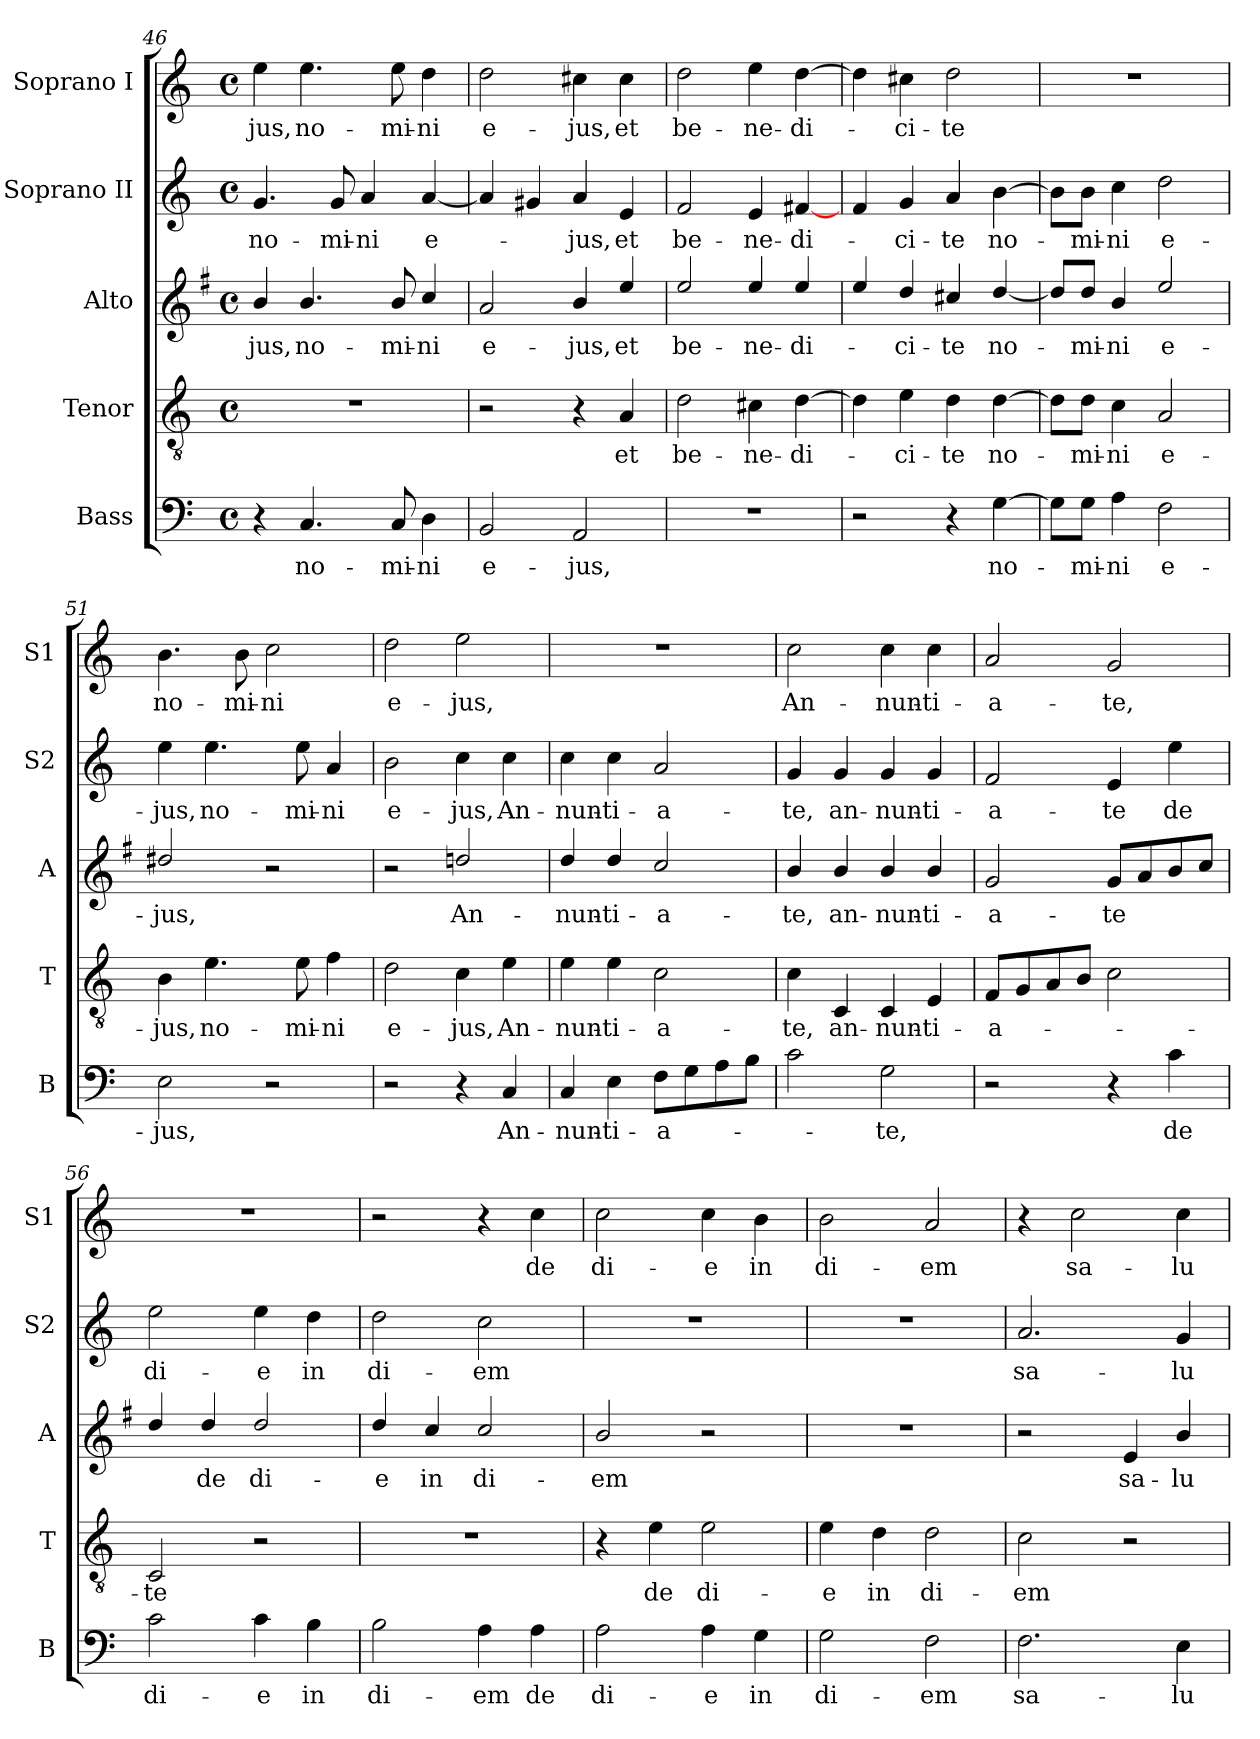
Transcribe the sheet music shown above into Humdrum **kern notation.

**kern	**text	**kern	**text	**kern	**text	**kern	**text	**kern	**text
*part5	*part5	*part4	*part4	*part3	*part3	*part2	*part2	*part1	*part1
*staff5	*staff5	*staff4	*staff4	*staff3	*staff3	*staff2	*staff2	*staff1	*staff1
*I"Bass	*	*I"Tenor	*	*I"Alto	*	*I"Soprano II	*	*I"Soprano I	*
*I'B	*	*I'T	*	*I'A	*	*I'S2	*	*I'S1	*
*clefF4	*	*clefGv2	*	*clefG2	*	*clefG2	*	*clefG2	*
*	*	*	*	*ITrd4c7	*	*	*	*	*
*k[]	*	*k[]	*	*k[]	*	*k[]	*	*k[]	*
*C:	*	*C:	*	*C:	*	*C:	*	*C:	*
*M4/4	*	*M4/4	*	*M4/4	*	*M4/4	*	*M4/4	*
*met(c)	*	*met(c)	*	*met(c)	*	*met(c)	*	*met(c)	*
=46	=46	=46	=46	=46	=46	=46	=46	=46	=46
4r	.	1r	.	4e/	-jus,	4.g/	no-	4ee\	-jus,
4.C/	no-	.	.	4.e/	no-	.	.	4.ee\	no-
.	.	.	.	.	.	8g/	-mi-	.	.
.	.	.	.	.	.	4a/	-ni	.	.
8C/	-mi-	.	.	8e/	-mi-	.	.	8ee\	-mi-
4D\	-ni	.	.	4f/	-ni	[<4a/	e-	4dd\	-ni
!!LO:PB:g=z
=47	=47	=47	=47	=47	=47	=47	=47	=47	=47
2BB/	e-	2r	.	2d/	e-	4a/]	.	2dd\	e-
.	.	.	.	.	.	4g#X/	.	.	.
2AA/	-jus,	4r	.	4e/	-jus,	4a/	-jus,	4cc#X\	-jus,
.	.	4A/	et	4a/	et	4e/	et	4cc#\	et
=48	=48	=48	=48	=48	=48	=48	=48	=48	=48
1r	.	2d\	be-	2a/	be-	2f/	be-	2dd\	be-
.	.	4c#X\	-ne-	4a/	-ne-	4e/	-ne-	4ee\	-ne-
.	.	[>4d\	-di-	4a/	-di-	[<4f#/	-di-	[>4dd\	-di-
=49	=49	=49	=49	=49	=49	=49	=49	=49	=49
2r	.	4d\]	.	4a/	.	4f/	.	4dd\]	.
.	.	4e\	-ci-	4g/	-ci-	4g/	-ci-	4cc#X\	-ci-
4r	.	4d\	-te	4f#X/	-te	4a/	-te	2dd\	-te
[>4G\	no-	[>4d\	no-	[<4g/	no-	[>4b\	no-	.	.
=50	=50	=50	=50	=50	=50	=50	=50	=50	=50
8G\L]	.	8d\L]	.	8g/L]	.	8b\L]	.	1r	.
8G\J	-mi-	8d\J	-mi-	8g/J	-mi-	8b\J	-mi-	.	.
4A\	-ni	4c\	-ni	4e/	-ni	4cc\	-ni	.	.
2F\	e-	2A/	e-	2a/	e-	2dd\	e-	.	.
=51	=51	=51	=51	=51	=51	=51	=51	=51	=51
2E\	-jus,	4B\	jus,	2g#X/	-jus,	4ee\	-jus,	4.b\	no-
.	.	4.e\	no-	.	.	4.ee\	no-	.	.
.	.	.	.	.	.	.	.	8b\	-mi-
2r	.	.	.	2r	.	.	.	2cc\	-ni
.	.	8e\	-mi-	.	.	8ee\	-mi-	.	.
.	.	4f\	-ni	.	.	4a/	-ni	.	.
=52	=52	=52	=52	=52	=52	=52	=52	=52	=52
2r	.	2d\	e-	2r	.	2b\	e-	2dd\	e-
4r	.	4c\	-jus,	2gn/	An-	4cc\	-jus,	2ee\	-jus,
4C/	An-	4e\	An-	.	.	4cc\	An-	.	.
!!LO:LB:g=z
=53	=53	=53	=53	=53	=53	=53	=53	=53	=53
4C/	-nun-	4e\	-nun-	4g/	-nun-	4cc\	-nun-	1r	.
4E\	-ti-	4e\	-ti-	4g/	-ti-	4cc\	-ti-	.	.
8F\L	-a-	2c\	-a-	2f/	-a-	2a/	-a-	.	.
8G\	.	.	.	.	.	.	.	.	.
8A\	.	.	.	.	.	.	.	.	.
8B\J	.	.	.	.	.	.	.	.	.
=54	=54	=54	=54	=54	=54	=54	=54	=54	=54
2c\	.	4c\	-te,	4e/	-te,	4g/	-te,	2cc\	An-
.	.	4C/	an-	4e/	an-	4g/	an-	.	.
2G\	-te,	4C/	-nun-	4e/	-nun-	4g/	-nun-	4cc\	-nun-
.	.	4E/	-ti-	4e/	-ti-	4g/	-ti-	4cc\	-ti-
=55	=55	=55	=55	=55	=55	=55	=55	=55	=55
2r	.	8F/L	-a-	2c/	-a-	2f/	-a-	2a/	-a-
.	.	8G/	.	.	.	.	.	.	.
.	.	8A/	.	.	.	.	.	.	.
.	.	8B/J	.	.	.	.	.	.	.
4r	.	2c\	.	8c/L	-te	4e/	-te	2g/	-te,
.	.	.	.	8d/	.	.	.	.	.
4c\	de	.	.	8e/	.	4ee\	de	.	.
.	.	.	.	8f/J	.	.	.	.	.
=56	=56	=56	=56	=56	=56	=56	=56	=56	=56
2c\	di-	2C/	-te	4g/	.	2ee\	di-	1r	.
.	.	.	.	4g/	de	.	.	.	.
4c\	-e	2r	.	2g/	di-	4ee\	-e	.	.
4B\	in	.	.	.	.	4dd\	in	.	.
=57	=57	=57	=57	=57	=57	=57	=57	=57	=57
2B\	di-	1r	.	4g/	-e	2dd\	di-	2r	.
.	.	.	.	4f/	in	.	.	.	.
4A\	-em	.	.	2f/	di-	2cc\	-em	4r	.
4A\	de	.	.	.	.	.	.	4cc\	de
=58	=58	=58	=58	=58	=58	=58	=58	=58	=58
2A\	di-	4r	.	2e/	-em	1r	.	2cc\	di-
.	.	4e\	de	.	.	.	.	.	.
4A\	-e	2e\	di-	2r	.	.	.	4cc\	-e
4G\	in	.	.	.	.	.	.	4b\	in
!!LO:LB:g=z
=59	=59	=59	=59	=59	=59	=59	=59	=59	=59
2G\	di-	4e\	-e	1r	.	1r	.	2b\	di-
.	.	4d\	in	.	.	.	.	.	.
2F\	-em	2d\	di-	.	.	.	.	2a/	-em
=60	=60	=60	=60	=60	=60	=60	=60	=60	=60
2.F\	sa-	2c\	-em	2r	.	2.a/	sa-	4r	.
.	.	.	.	.	.	.	.	2cc\	sa-
.	.	2r	.	4A/	sa-	.	.	.	.
4E\	-lu-	.	.	4e/	-lu-	4g/	-lu-	4cc\	-lu-
=	=	=	=	=	=	=	=	=	=
*-	*-	*-	*-	*-	*-	*-	*-	*-	*-
